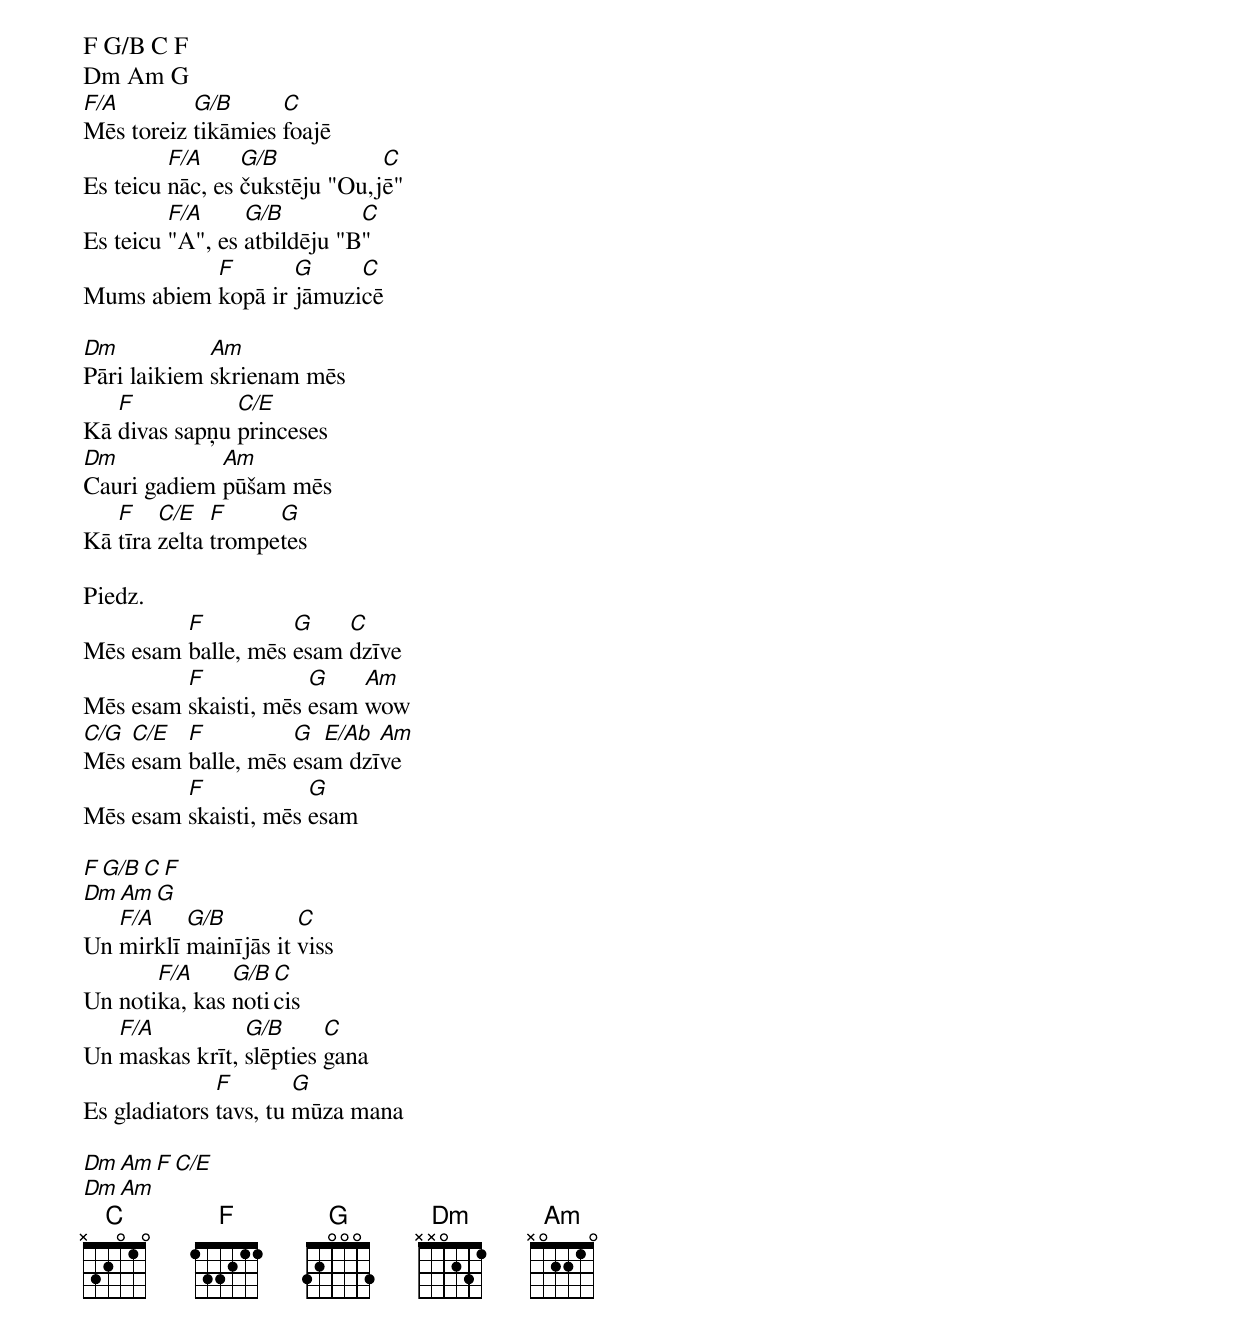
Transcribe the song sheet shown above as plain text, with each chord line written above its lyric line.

F G/B C F
Dm Am G
F/A        G/B      C
Mēs toreiz tikāmies foajē
         F/A     G/B           C
Es teicu nāc, es čukstēju "Ou,jē"
         F/A     G/B         C
Es teicu "A", es atbildēju "B"
           F       G     C
Mums abiem kopā ir jāmuzicē

Dm           Am
Pāri laikiem skrienam mēs
   F           C/E
Kā divas sapņu princeses
Dm           Am
Cauri gadiem pūšam mēs
   F    C/E   F     G
Kā tīra zelta trompetes

Piedz.
         F          G    C
Mēs esam balle, mēs esam dzīve
         F            G    Am
Mēs esam skaisti, mēs esam wow
C/G C/E  F          G  E/Ab Am
Mēs esam balle, mēs esam dzīve
         F            G
Mēs esam skaisti, mēs esam

F G/B C F
Dm Am G
   F/A    G/B         C
Un mirklī mainījās it viss
       F/A     G/B C
Un notika, kas noticis
   F/A          G/B      C
Un maskas krīt, slēpties gana
              F        G
Es gladiators tavs, tu mūza mana

Dm Am F C/E
Dm Am
